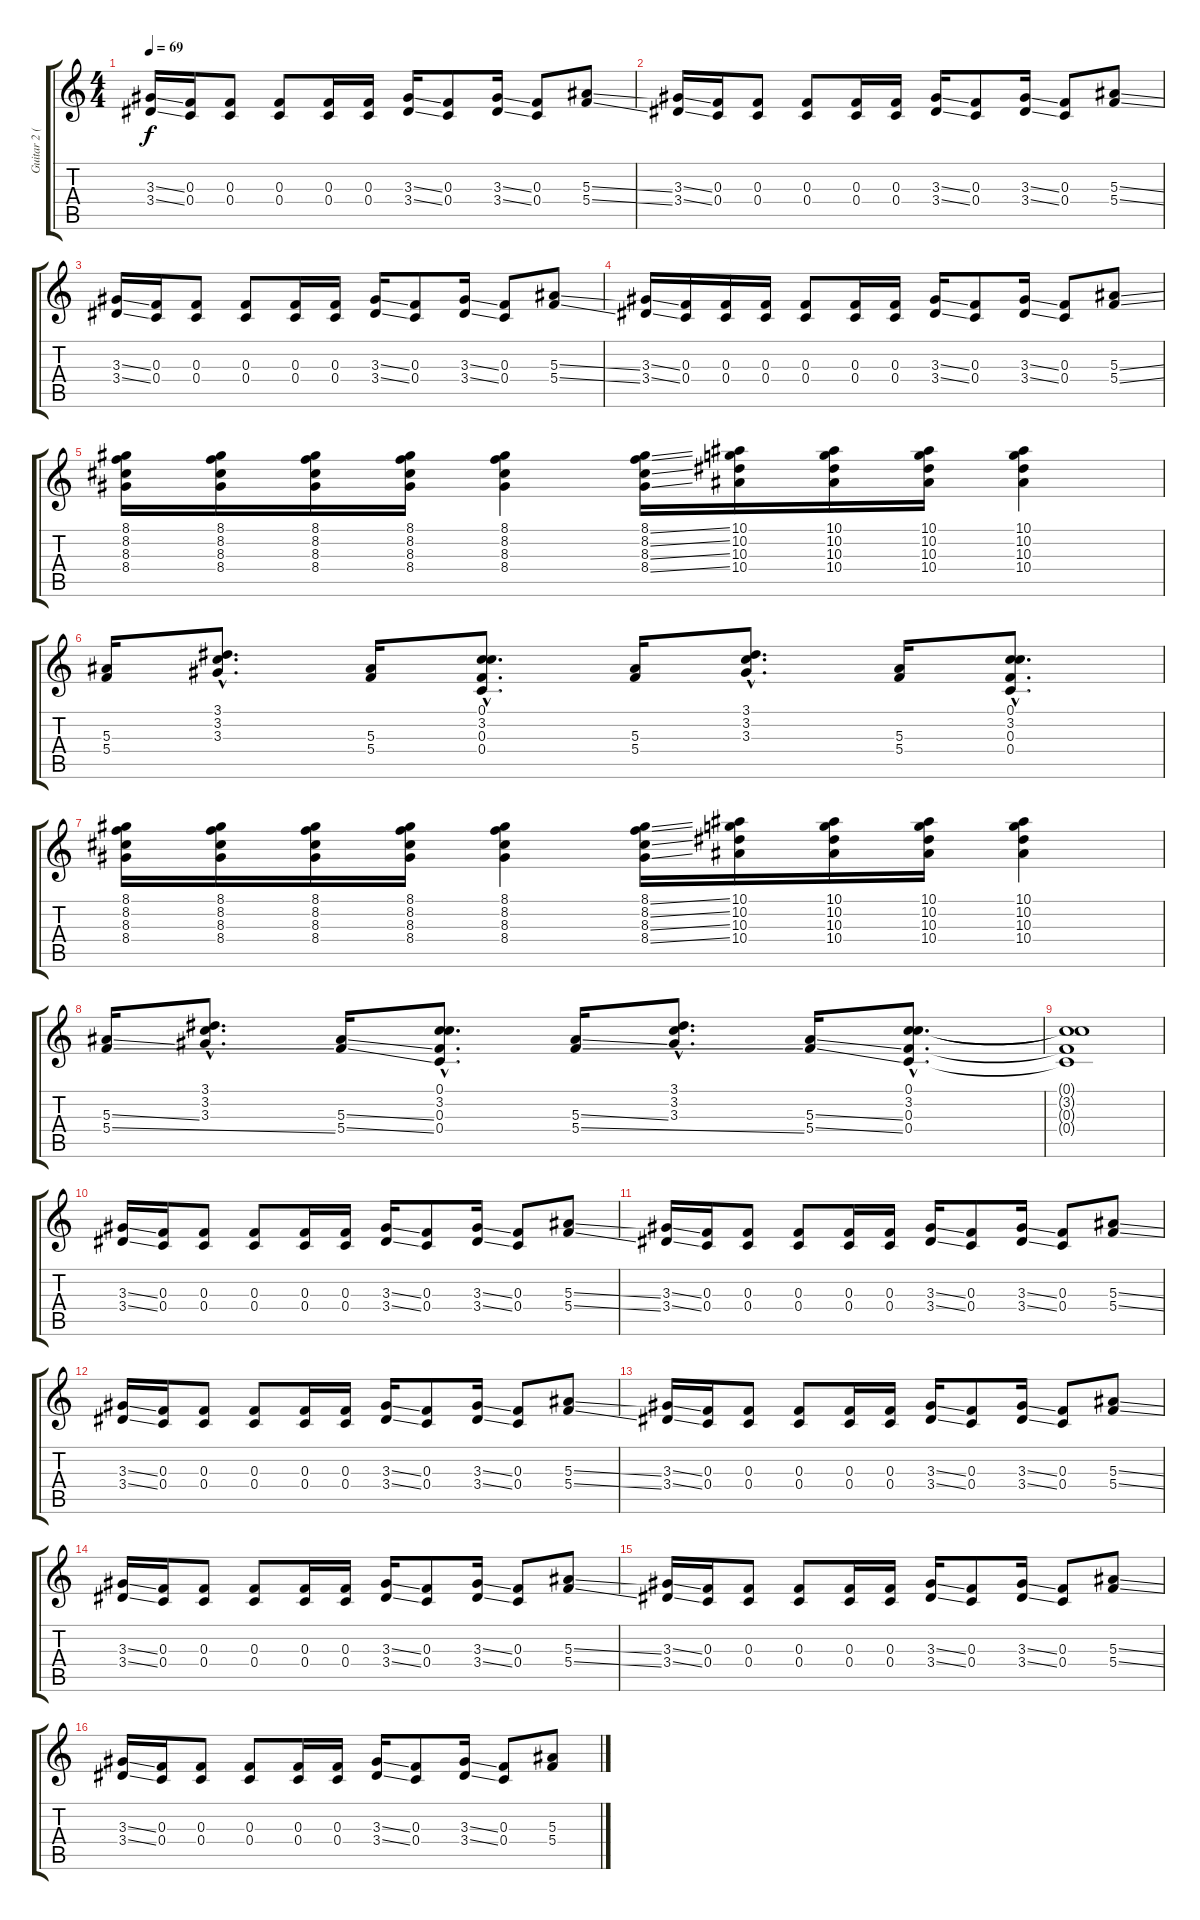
\track ("Guitar 2 (w/slide)" "Guitar 2 (") {instrument overdrivenguitar}
\staff {score tabs}
\tuning (C4 A3 F3 C3 A2 F2) {hide}
\ts (4 4)
\tempo 69
\clef g2
\ks c
(3.3{ss} 3.4{ss}).16{dy f} (0.3 0.4).16 (0.3 0.4).8 (0.3 0.4).8 (0.3 0.4).16 (0.3 0.4).16 (3.3{ss} 3.4{ss}).16 (0.3 0.4).8 (3.3{ss} 3.4{ss}).16 (0.3 0.4).8 (5.3{ss} 5.4{ss}).8 |
(3.3{ss} 3.4{ss}).16 (0.3 0.4).16 (0.3 0.4).8 (0.3 0.4).8 (0.3 0.4).16 (0.3 0.4).16 (3.3{ss} 3.4{ss}).16 (0.3 0.4).8 (3.3{ss} 3.4{ss}).16 (0.3 0.4).8 (5.3{ss} 5.4{ss}).8 |
(3.3{ss} 3.4{ss}).16 (0.3 0.4).16 (0.3 0.4).8 (0.3 0.4).8 (0.3 0.4).16 (0.3 0.4).16 (3.3{ss} 3.4{ss}).16 (0.3 0.4).8 (3.3{ss} 3.4{ss}).16 (0.3 0.4).8 (5.3{ss} 5.4{ss}).8 |
(3.3{ss} 3.4{ss}).16 (0.3 0.4).16 (0.3 0.4).16 (0.3 0.4).16 (0.3 0.4).8 (0.3 0.4).16 (0.3 0.4).16 (3.3{ss} 3.4{ss}).16 (0.3 0.4).8 (3.3{ss} 3.4{ss}).16 (0.3 0.4).8 (5.3{ss} 5.4{ss}).8 |
(8.1 8.2 8.3 8.4).16 (8.1 8.2 8.3 8.4).16 (8.1 8.2 8.3 8.4).16 (8.1 8.2 8.3 8.4).16 (8.1 8.2 8.3 8.4).4 (8.1{ss} 8.2{ss} 8.3{ss} 8.4{ss}).16 (10.1 10.2 10.3 10.4).16 (10.1 10.2 10.3 10.4).16 (10.1 10.2 10.3 10.4).16 (10.1 10.2 10.3 10.4).4 |
(5.3 5.4).16 (3.1{hac} 3.2{hac} 3.3{hac}).8{d} (5.3 5.4).16 (0.1{hac} 3.2{hac} 0.3{hac} 0.4{hac}).8{d} (5.3 5.4).16 (3.1{hac} 3.2{hac} 3.3{hac}).8{d} (5.3 5.4).16 (0.1{hac} 3.2{hac} 0.3{hac} 0.4{hac}).8{d} |
(8.1 8.2 8.3 8.4).16 (8.1 8.2 8.3 8.4).16 (8.1 8.2 8.3 8.4).16 (8.1 8.2 8.3 8.4).16 (8.1 8.2 8.3 8.4).4 (8.1{ss} 8.2{ss} 8.3{ss} 8.4{ss}).16 (10.1 10.2 10.3 10.4).16 (10.1 10.2 10.3 10.4).16 (10.1 10.2 10.3 10.4).16 (10.1 10.2 10.3 10.4).4 |
(5.3{ss} 5.4{ss}).16 (3.1{hac} 3.2{hac} 3.3{hac}).8{d} (5.3{ss} 5.4{ss}).16 (0.1{hac} 3.2{hac} 0.3{hac} 0.4{hac}).8{d} (5.3{ss} 5.4{ss}).16 (3.1{hac} 3.2{hac} 3.3{hac}).8{d} (5.3{ss} 5.4{ss}).16 (0.1{hac} 3.2{hac} 0.3{hac} 0.4{hac}).8{d} |
(0.1{t} 3.2{t} 0.3{t} 0.4{t}).1 |
(3.3{ss} 3.4{ss}).16 (0.3 0.4).16 (0.3 0.4).8 (0.3 0.4).8 (0.3 0.4).16 (0.3 0.4).16 (3.3{ss} 3.4{ss}).16 (0.3 0.4).8 (3.3{ss} 3.4{ss}).16 (0.3 0.4).8 (5.3{ss} 5.4{ss}).8 |
(3.3{ss} 3.4{ss}).16 (0.3 0.4).16 (0.3 0.4).8 (0.3 0.4).8 (0.3 0.4).16 (0.3 0.4).16 (3.3{ss} 3.4{ss}).16 (0.3 0.4).8 (3.3{ss} 3.4{ss}).16 (0.3 0.4).8 (5.3{ss} 5.4{ss}).8 |
(3.3{ss} 3.4{ss}).16 (0.3 0.4).16 (0.3 0.4).8 (0.3 0.4).8 (0.3 0.4).16 (0.3 0.4).16 (3.3{ss} 3.4{ss}).16 (0.3 0.4).8 (3.3{ss} 3.4{ss}).16 (0.3 0.4).8 (5.3{ss} 5.4{ss}).8 |
(3.3{ss} 3.4{ss}).16 (0.3 0.4).16 (0.3 0.4).8 (0.3 0.4).8 (0.3 0.4).16 (0.3 0.4).16 (3.3{ss} 3.4{ss}).16 (0.3 0.4).8 (3.3{ss} 3.4{ss}).16 (0.3 0.4).8 (5.3{ss} 5.4{ss}).8 |
(3.3{ss} 3.4{ss}).16 (0.3 0.4).16 (0.3 0.4).8 (0.3 0.4).8 (0.3 0.4).16 (0.3 0.4).16 (3.3{ss} 3.4{ss}).16 (0.3 0.4).8 (3.3{ss} 3.4{ss}).16 (0.3 0.4).8 (5.3{ss} 5.4{ss}).8 |
(3.3{ss} 3.4{ss}).16 (0.3 0.4).16 (0.3 0.4).8 (0.3 0.4).8 (0.3 0.4).16 (0.3 0.4).16 (3.3{ss} 3.4{ss}).16 (0.3 0.4).8 (3.3{ss} 3.4{ss}).16 (0.3 0.4).8 (5.3{ss} 5.4{ss}).8 |
(3.3{ss} 3.4{ss}).16 (0.3 0.4).16 (0.3 0.4).8 (0.3 0.4).8 (0.3 0.4).16 (0.3 0.4).16 (3.3{ss} 3.4{ss}).16 (0.3 0.4).8 (3.3{ss} 3.4{ss}).16 (0.3 0.4).8 (5.3{ss} 5.4{ss}).8
